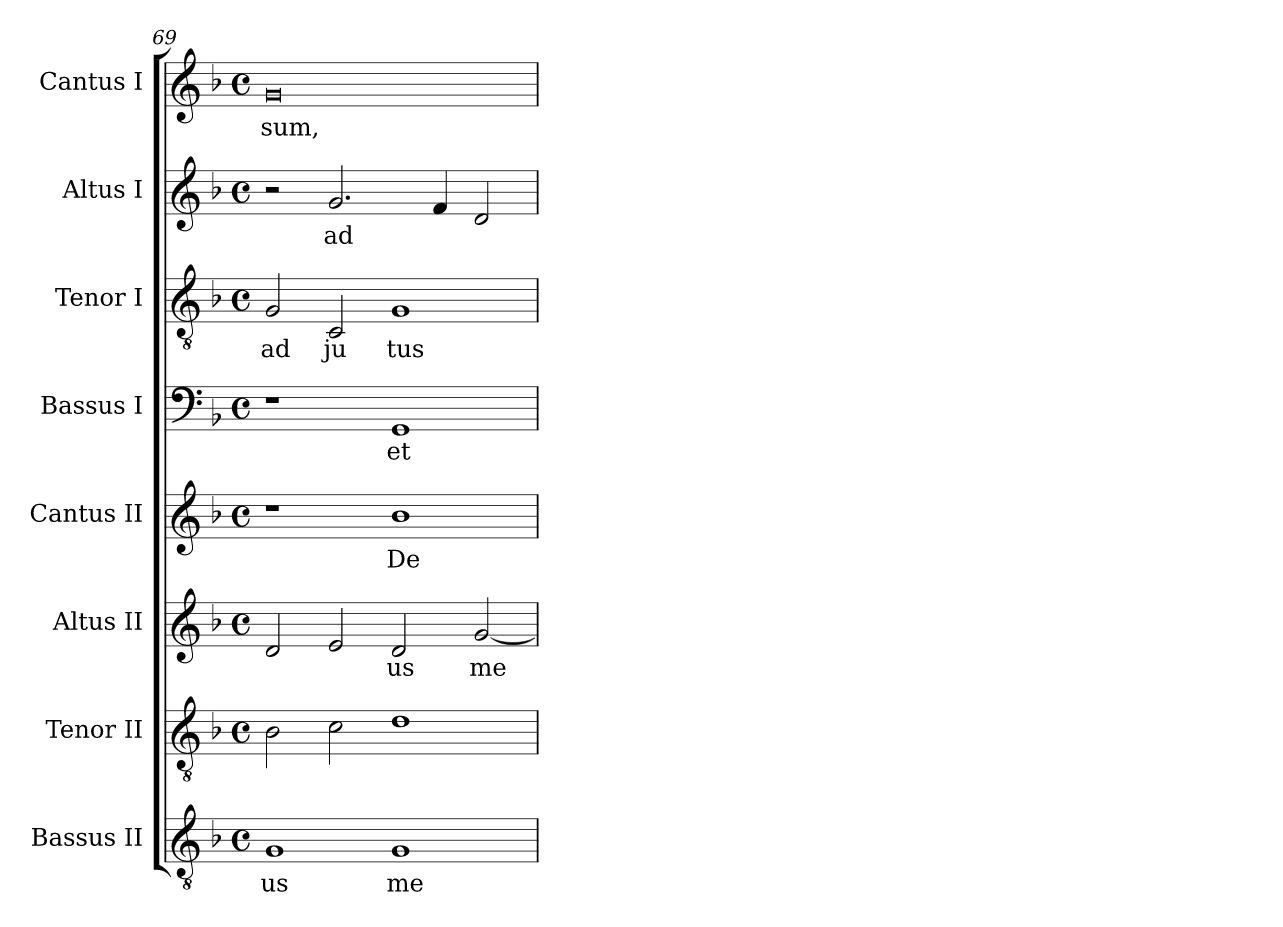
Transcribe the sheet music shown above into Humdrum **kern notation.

**kern	**text	**kern	**kern	**text	**kern	**text	**kern	**text	**kern	**text	**kern	**text	**kern	**text
*part8	*part8	*part7	*part6	*part6	*part5	*part5	*part4	*part4	*part3	*part3	*part2	*part2	*part1	*part1
*staff8	*staff8	*staff7	*staff6	*staff6	*staff5	*staff5	*staff4	*staff4	*staff3	*staff3	*staff2	*staff2	*staff1	*staff1
*I"Bassus II	*	*I"Tenor II	*I"Altus II	*	*I"Cantus II	*	*I"Bassus I	*	*I"Tenor I	*	*I"Altus I	*	*I"Cantus I	*
*clefGv2	*	*clefGv2	*clefG2	*	*clefG2	*	*clefF4	*	*clefGv2	*	*clefG2	*	*clefG2	*
*k[b-]	*	*k[b-]	*k[b-]	*	*k[b-]	*	*k[b-]	*	*k[b-]	*	*k[b-]	*	*k[b-]	*
*F:	*	*F:	*F:	*	*F:	*	*F:	*	*F:	*	*F:	*	*F:	*
*M4/4	*	*M4/4	*M4/4	*	*M4/4	*	*M4/4	*	*M4/4	*	*M4/4	*	*M4/4	*
*met(c)	*	*met(c)	*met(c)	*	*met(c)	*	*met(c)	*	*met(c)	*	*met(c)	*	*met(c)	*
=69	=69	=69	=69	=69	=69	=69	=69	=69	=69	=69	=69	=69	=69	=69
!	!LO:LY:b:cj	!	!	!	!	!	!	!	!	!LO:LY:b:cj	!	!	!	!LO:LY:b:cj
1G	us	2B-\	2d/	.	1r	.	1r	.	2G/	ad	2r	.	0g	sum,
!	!	!	!	!	!	!	!	!	!	!LO:LY:b:cj	!	!LO:LY:b:cj	!	!
.	.	2c\	2e/	.	.	.	.	.	2C/	ju	2.g/	ad	.	.
!	!LO:LY:b:cj	!	!	!LO:LY:b:cj	!	!LO:LY:b:cj	!	!LO:LY:b:cj	!	!LO:LY:b:cj	!	!	!	!
1G	me	1d	2d/	-us	1b-	De-	1GG	et	1G	tus	.	.	.	.
.	.	.	.	.	.	.	.	.	.	.	4f/	.	.	.
!	!	!	!	!LO:LY:b	!	!	!	!	!	!	!	!	!	!
.	.	.	[<2g/	me-	.	.	.	.	.	.	2d/	.	.	.
=	=	=	=	=	=	=	=	=	=	=	=	=	=	=
*-	*-	*-	*-	*-	*-	*-	*-	*-	*-	*-	*-	*-	*-	*-
